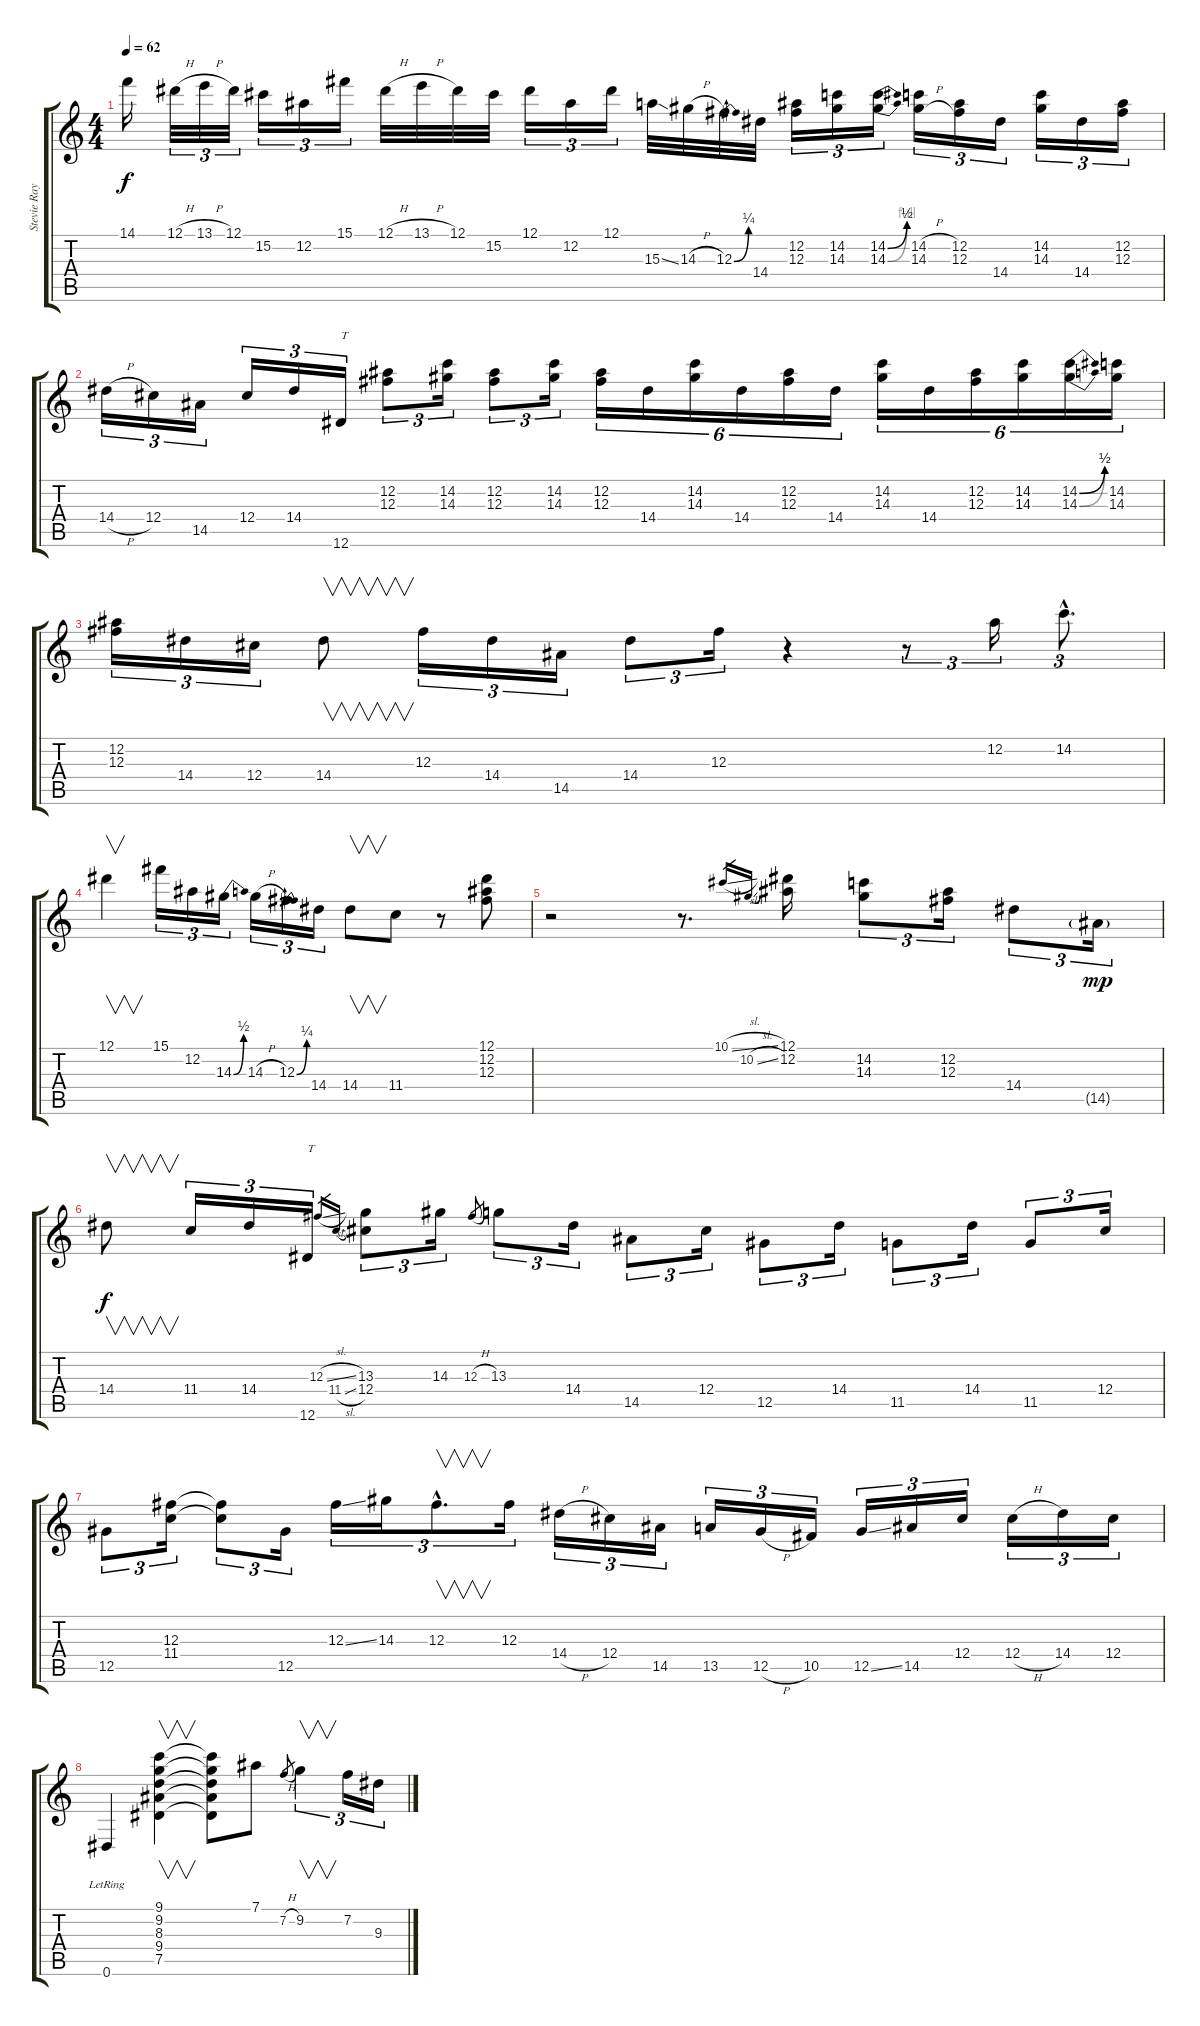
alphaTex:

\track ("Stevie Ray Vaughan" "Stevie Ray") {instrument acousticguitarnylon}
\staff {score tabs}
\tuning (Eb4 Bb3 Gb3 Db3 Ab2 Eb2) {hide}
\ts (4 4)
\tempo 62
\clef g2
\ks c
14.1.16{dy f} 12.1{h}.32{tu (3 2)} 13.1{h}.32{tu (3 2)} 12.1.32{tu (3 2)} 15.2.16{tu (3 2)} 12.2.16{tu (3 2)} 15.1.16{tu (3 2)} 12.1{h}.32 13.1{h}.32 12.1.32 15.2.32 12.1.16{tu (3 2)} 12.2.16{tu (3 2)} 12.1.16{tu (3 2)} 15.3{ss}.32 14.3{h}.32 12.3{be (bend 0 0 60 1)}.32 14.4.32 (12.2 12.3).16{tu (3 2)} (14.2 14.3).16{tu (3 2)} (14.2{be (bend 0 0 60 2)} 14.3{be (bend 0 0 60 4)}).16{tu (3 2)} (14.2{h} 14.3{h}).16{tu (3 2)} (12.2 12.3).16{tu (3 2)} 14.4.16{tu (3 2)} (14.2 14.3).16{tu (3 2)} 14.4.16{tu (3 2)} (12.2 12.3).16{tu (3 2)} |
14.4{h}.16{tu (3 2)} 12.4.16{tu (3 2)} 14.5.16{tu (3 2)} 12.4.16{tu (3 2)} 14.4.16{tu (3 2)} 12.6.16{tu (3 2) txt "T"} (12.2 12.3).8{tu (3 2)} (14.2 14.3).16{tu (3 2)} (12.2 12.3).8{tu (3 2)} (14.2 14.3).16{tu (3 2)} (12.2 12.3).16{tu (6 4)} 14.4.16{tu (6 4)} (14.2 14.3).16{tu (6 4)} 14.4.16{tu (6 4)} (12.2 12.3).16{tu (6 4)} 14.4.16{tu (6 4)} (14.2 14.3).16{tu (6 4)} 14.4.16{tu (6 4)} (12.2 12.3).16{tu (6 4)} (14.2 14.3).16{tu (6 4)} (14.2{be (bend 0 0 60 2)} 14.3{be (bend 0 0 60 2)}).16{tu (6 4)} (14.2 14.3).16{tu (6 4)} |
(12.2 12.3).16{tu (3 2)} 14.4.16{tu (3 2)} 12.4.16{tu (3 2)} 14.4.8{v} 12.3.16{tu (3 2)} 14.4.16{tu (3 2)} 14.5.16{tu (3 2)} 14.4.8{tu (3 2)} 12.3.16{tu (3 2)} r.4 r.8{tu (3 2)} 12.2.16{tu (3 2)} 14.2{hac}.8{d tu (3 2)} |
12.1.4{v} 15.1.16{tu (3 2)} 12.2.16{tu (3 2)} 14.3{be (bend 0 0 60 2)}.16{tu (3 2)} 14.3{h}.16{tu (3 2)} 12.3{be (bend 0 0 60 1)}.16{tu (3 2)} 14.4.16{tu (3 2)} 14.4.8{v} 11.4.8 r.8 (12.1 12.2 12.3).8 |
r.2 r.8{d} 10.1{sl}.16{gr} 10.2{sl}.16{gr} (12.1 12.2).16 (14.2 14.3).8{tu (3 2)} (12.2 12.3).16{tu (3 2)} 14.4.8{tu (3 2)} 14.5{g}.16{tu (3 2) dy mp} |
14.4.8{v dy f} 11.4.16{tu (3 2)} 14.4.16{tu (3 2)} 12.6.16{tu (3 2) txt "T"} 12.3{sl}.16{gr} 11.4{sl}.16{gr} (13.3 12.4).8{tu (3 2)} 14.3.16{tu (3 2)} 12.3{h}.8{gr} 13.3.8{tu (3 2)} 14.4.16{tu (3 2)} 14.5.8{tu (3 2)} 12.4.16{tu (3 2)} 12.5.8{tu (3 2)} 14.4.16{tu (3 2)} 11.5.8{tu (3 2)} 14.4.16{tu (3 2)} 11.5.8{tu (3 2)} 12.4.16{tu (3 2)} |
12.5.8{tu (3 2)} (12.3 11.4).16{tu (3 2)} (12.3{t} 11.4{t}).8{tu (3 2)} 12.5.16{tu (3 2)} 12.3{ss}.16{tu (3 2)} 14.3.16{tu (3 2)} 12.3{hac}.8{v d tu (3 2)} 12.3.16{tu (3 2)} 14.4{h}.16{tu (3 2)} 12.4.16{tu (3 2)} 14.5.16{tu (3 2)} 13.5.16{tu (3 2)} 12.5{h}.16{tu (3 2)} 10.5.16{tu (3 2)} 12.5{ss}.16{tu (3 2)} 14.5.16{tu (3 2)} 12.4.16{tu (3 2)} 12.4{h}.16{tu (3 2)} 14.4.16{tu (3 2)} 12.4.16{tu (3 2)} |
0.6{lr}.4 (9.1 9.2 8.3 9.4 7.5).4{v} (9.1{t} 9.2{t} 8.3{t} 9.4{t} 7.5{t}).8 7.1.8 7.2{h}.8{gr} 9.2.4{v tu (3 2)} 7.2.16{tu (3 2)} 9.3.16{tu (3 2)}
